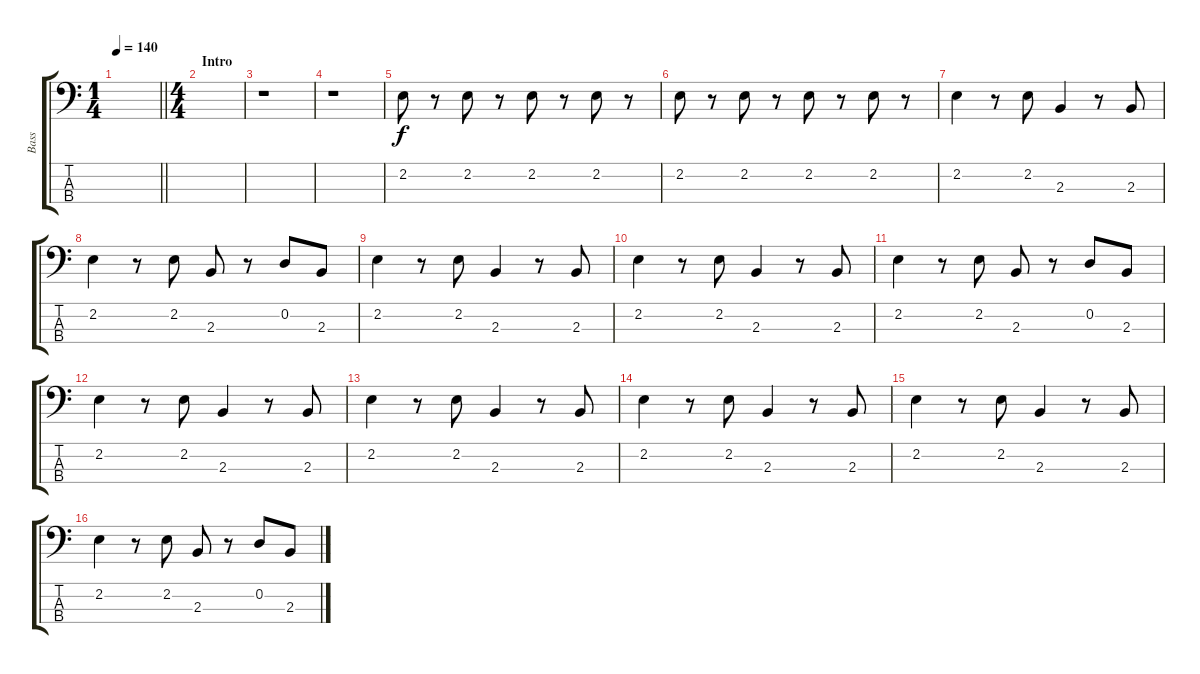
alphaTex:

\track ("Bass" "Bass") {instrument fretlessbass}
\staff {score tabs}
\tuning (G2 D2 A1 E1) {hide}
\ts (1 4)
\tempo 140
\clef f4
\barLineRight lightlight
\ks c
|
\ts (4 4)
\section ("" "Intro")
|
r.1 |
r.1 |
2.2.8 r.8 2.2.8 r.8 2.2.8 r.8 2.2.8 r.8 |
2.2.8 r.8 2.2.8 r.8 2.2.8 r.8 2.2.8 r.8 |
2.2.4 r.8 2.2.8 2.3.4 r.8 2.3.8 |
2.2.4 r.8 2.2.8 2.3.8 r.8 0.2.8 2.3.8 |
2.2.4 r.8 2.2.8 2.3.4 r.8 2.3.8 |
2.2.4 r.8 2.2.8 2.3.4 r.8 2.3.8 |
2.2.4 r.8 2.2.8 2.3.8 r.8 0.2.8 2.3.8 |
2.2.4 r.8 2.2.8 2.3.4 r.8 2.3.8 |
2.2.4 r.8 2.2.8 2.3.4 r.8 2.3.8 |
2.2.4 r.8 2.2.8 2.3.4 r.8 2.3.8 |
2.2.4 r.8 2.2.8 2.3.4 r.8 2.3.8 |
2.2.4 r.8 2.2.8 2.3.8 r.8 0.2.8 2.3.8
